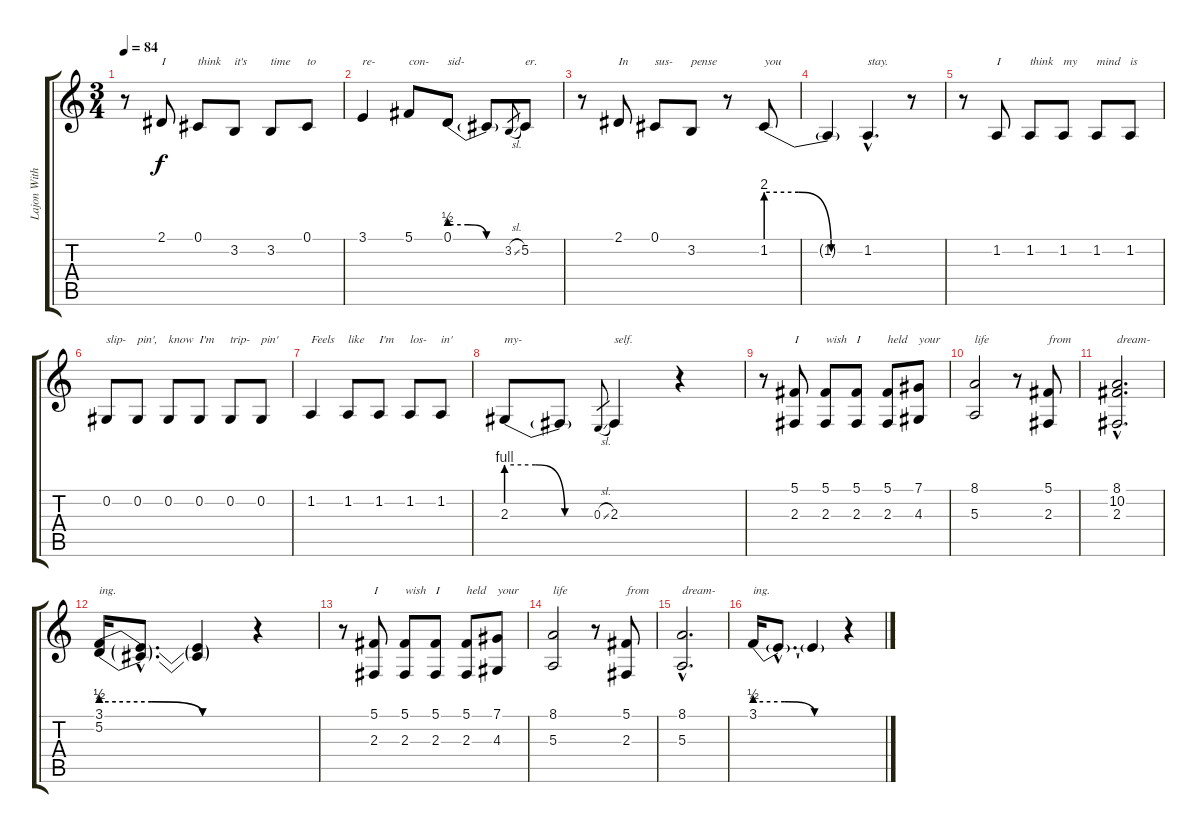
\track ("Lajon Witherspoon - Vocals" "Lajon With") {instrument lead2sawtooth}
\staff {score tabs}
\tuning (Db4 Ab3 E3 B2 Gb2 Db2) {hide}
\ts (3 4)
\tempo 84
\clef g2
\ks c
r.8{dy f} 2.1.8{txt "I"} 0.1.8{txt "think"} 3.2.8{txt "it's"} 3.2.8{txt "time"} 0.1.8{txt "to"} |
3.1.4{txt "re-"} 5.1.8{txt "con-"} 0.1{be (custom 0 2 20 2 40 0 60 0)}.8{txt "sid-"} 0.1{t}.8 3.2{sl}.8{gr} 5.2.8{txt "er."} |
r.8 2.1.8{txt "In"} 0.1.8{txt "sus-"} 3.2.8{txt "pense"} r.8 1.2{be (custom 0 8 20 8 40 0 60 0)}.8{txt "you"} |
1.2{t}.4 1.2{hac}.4{d txt "stay."} r.8 |
r.8 1.2.8{txt "I"} 1.2.8{txt "think"} 1.2.8{txt "my"} 1.2.8{txt "mind"} 1.2.8{txt "is"} |
0.2.8{txt "slip-"} 0.2.8{txt "pin',"} 0.2.8{txt "know"} 0.2.8{txt "I'm"} 0.2.8{txt "trip-"} 0.2.8{txt "pin'"} |
1.2.4{txt "Feels"} 1.2.8{txt "like"} 1.2.8{txt "I'm"} 1.2.8{txt "los-"} 1.2.8{txt "in'"} |
2.3{be (custom 0 4 20 4 40 0 60 0)}.8{txt "my-"} 2.3{t}.8 0.3{sl}.8{gr} 2.3.4{txt "self."} r.4 |
r.8 (5.1 2.3).8{txt "I"} (5.1 2.3).8{txt "wish"} (5.1 2.3).8{txt "I"} (5.1 2.3).8{txt "held"} (7.1 4.3).8{txt "your"} |
(8.1 5.3).2{txt "life"} r.8 (5.1 2.3).8{txt "from"} |
(8.1{hac} 10.2{hac} 2.3{hac}).2{d txt "dream-"} |
(3.1{be (custom 0 2 20 2 40 0 60 0)} 5.2{be (custom 0 2 20 2 40 0 60 0)}).16{txt "ing."} (3.1{hac t} 5.2{hac t}).8{d} (3.1{t} 5.2{t}).4 r.4 |
r.8 (5.1 2.3).8{txt "I"} (5.1 2.3).8{txt "wish"} (5.1 2.3).8{txt "I"} (5.1 2.3).8{txt "held"} (7.1 4.3).8{txt "your"} |
(8.1 5.3).2{txt "life"} r.8 (5.1 2.3).8{txt "from"} |
(8.1{hac} 5.3{hac}).2{d txt "dream-"} |
3.1{be (custom 0 2 20 2 40 0 60 0)}.16{txt "ing."} 3.1{hac t}.8{d} 3.1{t}.4 r.4
